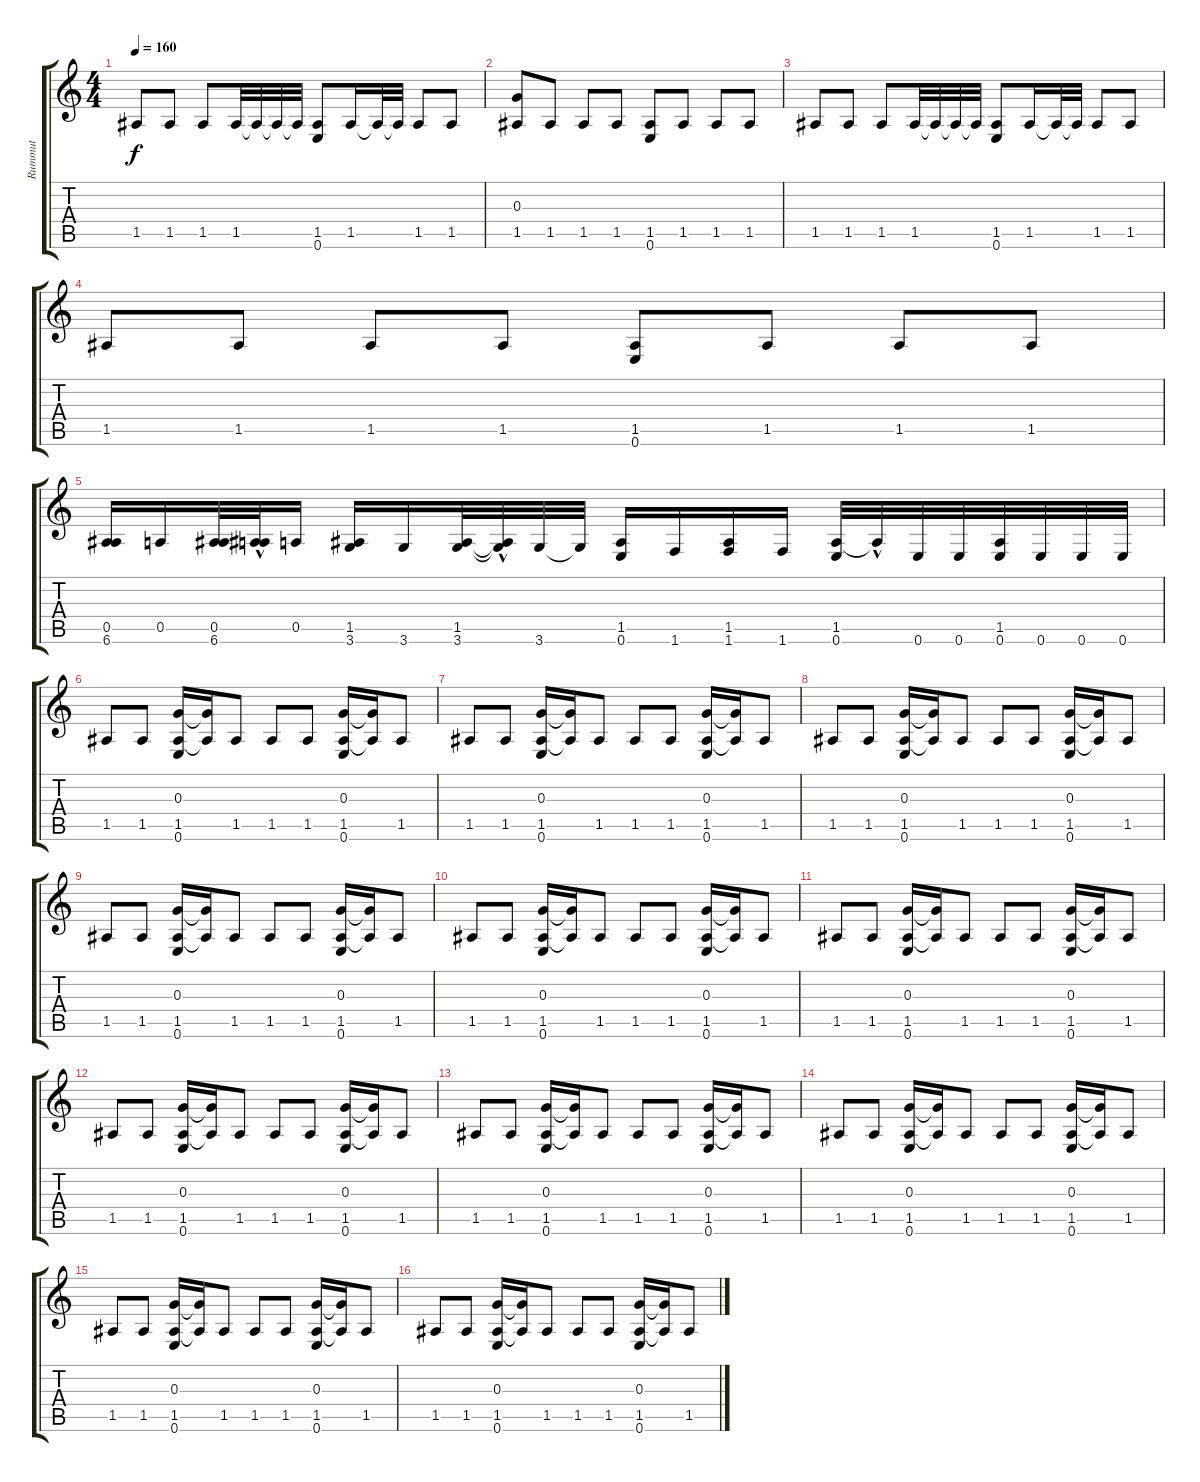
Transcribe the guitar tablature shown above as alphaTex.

\track ("Rummut" "Rummut") {instrument acousticguitarnylon}
\staff {score tabs}
\tuning (E4 B3 G3 D3 A2 E2) {hide}
\ts (4 4)
\tempo 160
\clef g2
\ks c
1.5.8{dy f} 1.5.8 1.5.8 1.5.32 1.5{t}.32 1.5{t}.32 1.5{t}.32 (1.5 0.6).8 1.5.16 1.5{t}.32 1.5{t}.32 1.5.8 1.5.8 |
(0.3 1.5).8 1.5.8 1.5.8 1.5.8 (1.5 0.6).8 1.5.8 1.5.8 1.5.8 |
1.5.8 1.5.8 1.5.8 1.5.32 1.5{t}.32 1.5{t}.32 1.5{t}.32 (1.5 0.6).8 1.5.16 1.5{t}.32 1.5{t}.32 1.5.8 1.5.8 |
1.5.8 1.5.8 1.5.8 1.5.8 (1.5 0.6).8 1.5.8 1.5.8 1.5.8 |
(0.5 6.6).16 0.5.16 (0.5 6.6).32 (0.5{t} 6.6{hac t}).32 0.5.16 (1.5 3.6).16 3.6.16 (1.5 3.6).32 (1.5{hac t} 3.6{t}).32 3.6.32 3.6{t}.32 (1.5 0.6).16 1.6.16 (1.5 1.6).16 1.6.16 (1.5 0.6).32 1.5{hac t}.32 0.6.32 0.6.32 (1.5 0.6).32 0.6.32 0.6.32 0.6.32 |
1.5.8 1.5.8 (0.3 1.5 0.6).16 (0.3{t} 1.5{t}).16 1.5.8 1.5.8 1.5.8 (0.3 1.5 0.6).16 (0.3{t} 1.5{t}).16 1.5.8 |
1.5.8 1.5.8 (0.3 1.5 0.6).16 (0.3{t} 1.5{t}).16 1.5.8 1.5.8 1.5.8 (0.3 1.5 0.6).16 (0.3{t} 1.5{t}).16 1.5.8 |
1.5.8 1.5.8 (0.3 1.5 0.6).16 (0.3{t} 1.5{t}).16 1.5.8 1.5.8 1.5.8 (0.3 1.5 0.6).16 (0.3{t} 1.5{t}).16 1.5.8 |
1.5.8 1.5.8 (0.3 1.5 0.6).16 (0.3{t} 1.5{t}).16 1.5.8 1.5.8 1.5.8 (0.3 1.5 0.6).16 (0.3{t} 1.5{t}).16 1.5.8 |
1.5.8 1.5.8 (0.3 1.5 0.6).16 (0.3{t} 1.5{t}).16 1.5.8 1.5.8 1.5.8 (0.3 1.5 0.6).16 (0.3{t} 1.5{t}).16 1.5.8 |
1.5.8 1.5.8 (0.3 1.5 0.6).16 (0.3{t} 1.5{t}).16 1.5.8 1.5.8 1.5.8 (0.3 1.5 0.6).16 (0.3{t} 1.5{t}).16 1.5.8 |
1.5.8 1.5.8 (0.3 1.5 0.6).16 (0.3{t} 1.5{t}).16 1.5.8 1.5.8 1.5.8 (0.3 1.5 0.6).16 (0.3{t} 1.5{t}).16 1.5.8 |
1.5.8 1.5.8 (0.3 1.5 0.6).16 (0.3{t} 1.5{t}).16 1.5.8 1.5.8 1.5.8 (0.3 1.5 0.6).16 (0.3{t} 1.5{t}).16 1.5.8 |
1.5.8 1.5.8 (0.3 1.5 0.6).16 (0.3{t} 1.5{t}).16 1.5.8 1.5.8 1.5.8 (0.3 1.5 0.6).16 (0.3{t} 1.5{t}).16 1.5.8 |
1.5.8 1.5.8 (0.3 1.5 0.6).16 (0.3{t} 1.5{t}).16 1.5.8 1.5.8 1.5.8 (0.3 1.5 0.6).16 (0.3{t} 1.5{t}).16 1.5.8 |
1.5.8 1.5.8 (0.3 1.5 0.6).16 (0.3{t} 1.5{t}).16 1.5.8 1.5.8 1.5.8 (0.3 1.5 0.6).16 (0.3{t} 1.5{t}).16 1.5.8
